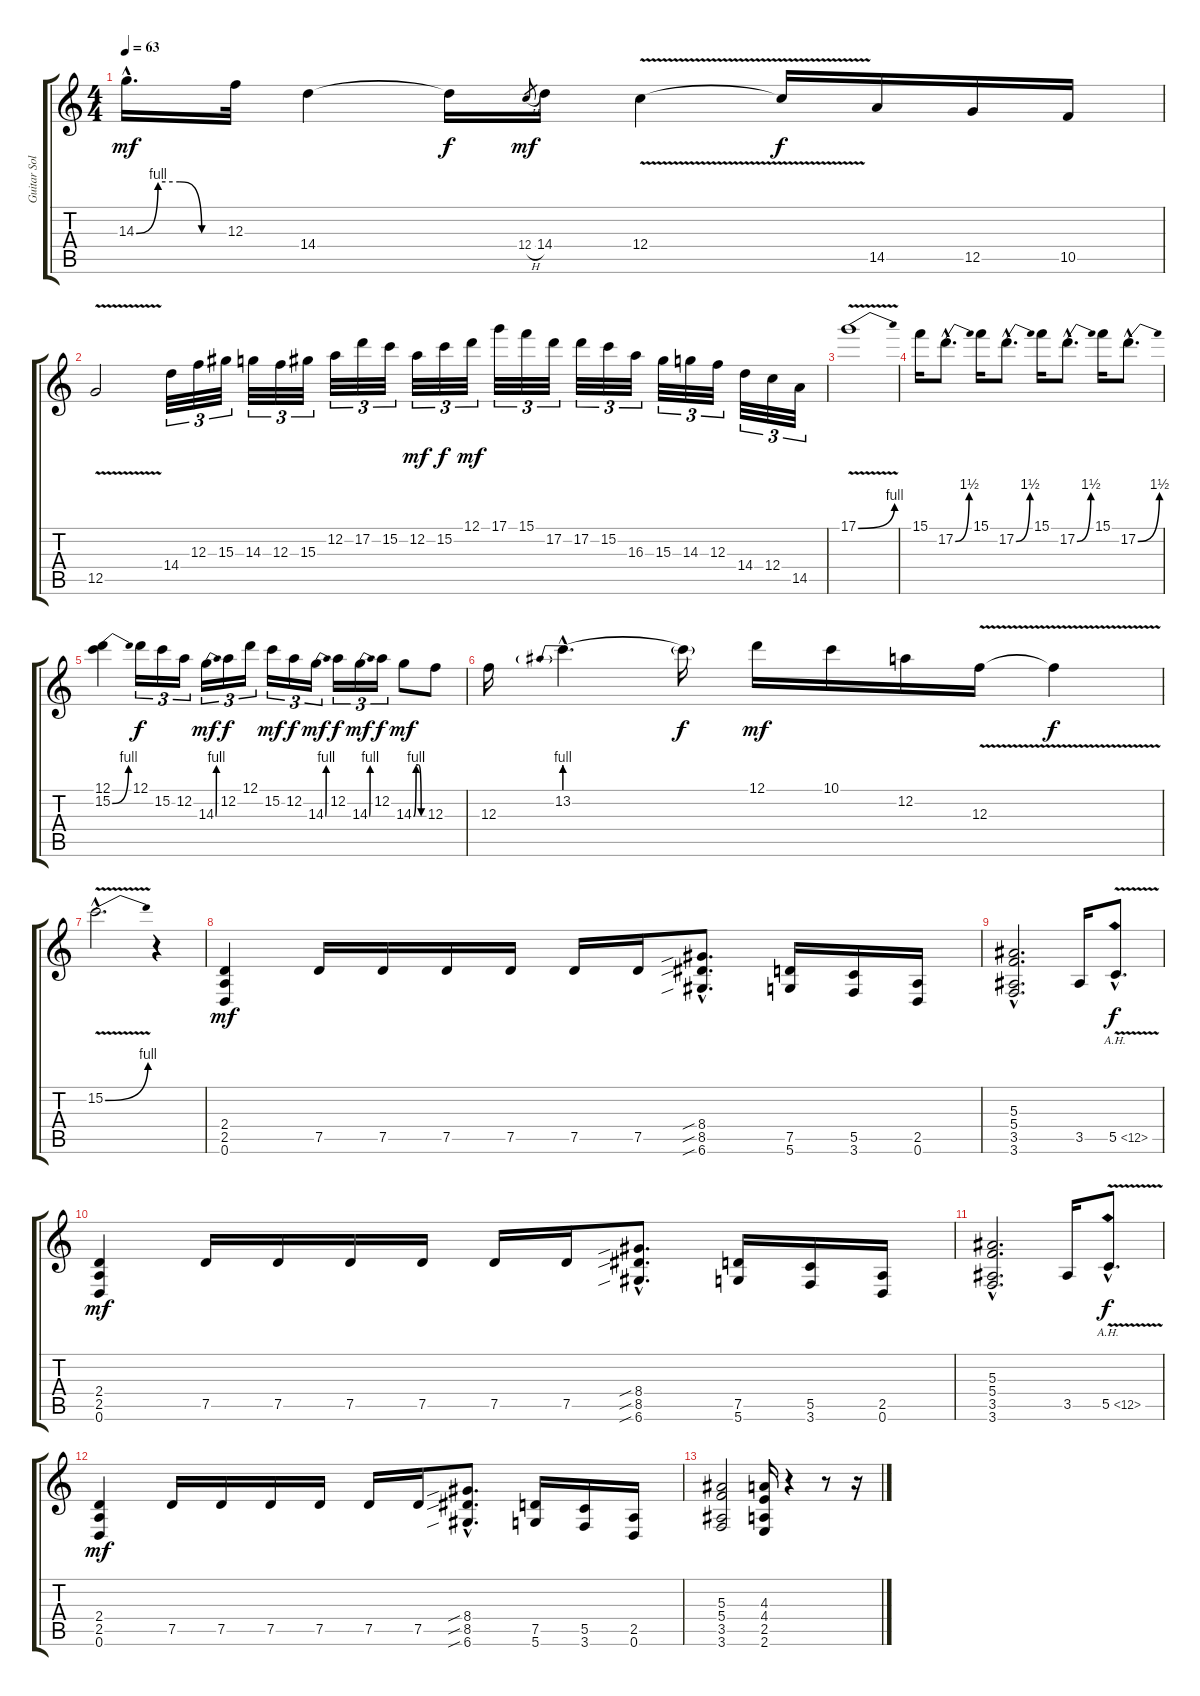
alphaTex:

\track ("Guitar Solo" "Guitar Sol") {instrument distortionguitar}
\staff {score tabs}
\tuning (D4 A3 F3 C3 G2 D2) {hide}
\ts (4 4)
\tempo 63
\clef g2
\ks c
14.3{be (custom 0 0 15 4 30 4 45 0 60 0) hac}.16{d dy mf} 12.3.32 14.4.4 14.4{t}.16{dy f} 12.4{h}.8{gr dy mf} 14.4.16 12.4{v}.4 12.4{t}.16{dy f} 14.5.16 12.5.16 10.5.16 |
12.5{v}.2 14.4.32{tu (3 2)} 12.3.32{tu (3 2)} 15.3.32{tu (3 2)} 14.3.32{tu (3 2)} 12.3.32{tu (3 2)} 15.3.32{tu (3 2)} 12.2.32{tu (3 2)} 17.2.32{tu (3 2)} 15.2.32{tu (3 2)} 12.2.32{tu (3 2) dy mf} 15.2.32{tu (3 2) dy f} 12.1.32{tu (3 2) dy mf} 17.1.32{tu (3 2)} 15.1.32{tu (3 2)} 17.2.32{tu (3 2)} 17.2.32{tu (3 2)} 15.2.32{tu (3 2)} 16.3.32{tu (3 2)} 15.3.32{tu (3 2)} 14.3.32{tu (3 2)} 12.3.32{tu (3 2)} 14.4.32{tu (3 2)} 12.4.32{tu (3 2)} 14.5.32{tu (3 2)} |
17.1{be (bend 0 0 60 4) v}.1 |
15.1.16 17.2{be (bend 0 0 60 6) hac}.8{d} 15.1.16 17.2{be (bend 0 0 60 6) hac}.8{d} 15.1.16 17.2{be (bend 0 0 60 6) hac}.8{d} 15.1.16 17.2{be (bend 0 0 60 6) hac}.8{d} |
(12.1 15.2{be (bend 0 0 60 4)}).4 12.1.16{tu (3 2) dy f} 15.2.16{tu (3 2)} 12.2.16{tu (3 2)} 14.3{be (bend 0 0 60 4)}.16{tu (3 2) dy mf} 12.2.16{tu (3 2) dy f} 12.1.16{tu (3 2)} 15.2.16{tu (3 2) dy mf} 12.2.16{tu (3 2) dy f} 14.3{be (bend 0 0 60 4)}.16{tu (3 2) dy mf} 12.2.16{tu (3 2) dy f} 14.3{be (bend 0 0 60 4)}.16{tu (3 2) dy mf} 12.2.16{tu (3 2) dy f} 14.3{be (custom 0 0 15 4 30 4 45 0 60 0)}.8{dy mf} 12.3.8 |
12.3.16 13.2{be (prebend 0 4 60 4) hac}.4{d} 13.2{t}.16{dy f} 12.1.16{dy mf} 10.1.16 12.2.16 12.3{v}.16 12.3{t}.4{dy f} |
15.2{be (bend 0 0 60 4) v hac}.2{d} r.4 |
(2.4 2.5 0.6).4{dy mf} 7.5.16 7.5.16 7.5.16 7.5.16 7.5.16 7.5.16 (8.4{sib hac} 8.5{sib hac} 6.6{sib hac}).8{d} (7.5 5.6).16 (5.5 3.6).16 (2.5 0.6).16 |
(5.3{hac} 5.4{hac} 3.5{hac} 3.6{hac}).2{d} 3.5.16 5.5{ah 7 v hac}.8{d dy f} |
(2.4 2.5 0.6).4{dy mf} 7.5.16 7.5.16 7.5.16 7.5.16 7.5.16 7.5.16 (8.4{sib hac} 8.5{sib hac} 6.6{sib hac}).8{d} (7.5 5.6).16 (5.5 3.6).16 (2.5 0.6).16 |
(5.3{hac} 5.4{hac} 3.5{hac} 3.6{hac}).2{d} 3.5.16 5.5{ah 7 v hac}.8{d dy f} |
(2.4 2.5 0.6).4{dy mf} 7.5.16 7.5.16 7.5.16 7.5.16 7.5.16 7.5.16 (8.4{sib hac} 8.5{sib hac} 6.6{sib hac}).8{d} (7.5 5.6).16 (5.5 3.6).16 (2.5 0.6).16 |
(5.3 5.4 3.5 3.6).2 (4.3 4.4 2.5 2.6).16 r.4 r.8 r.16
